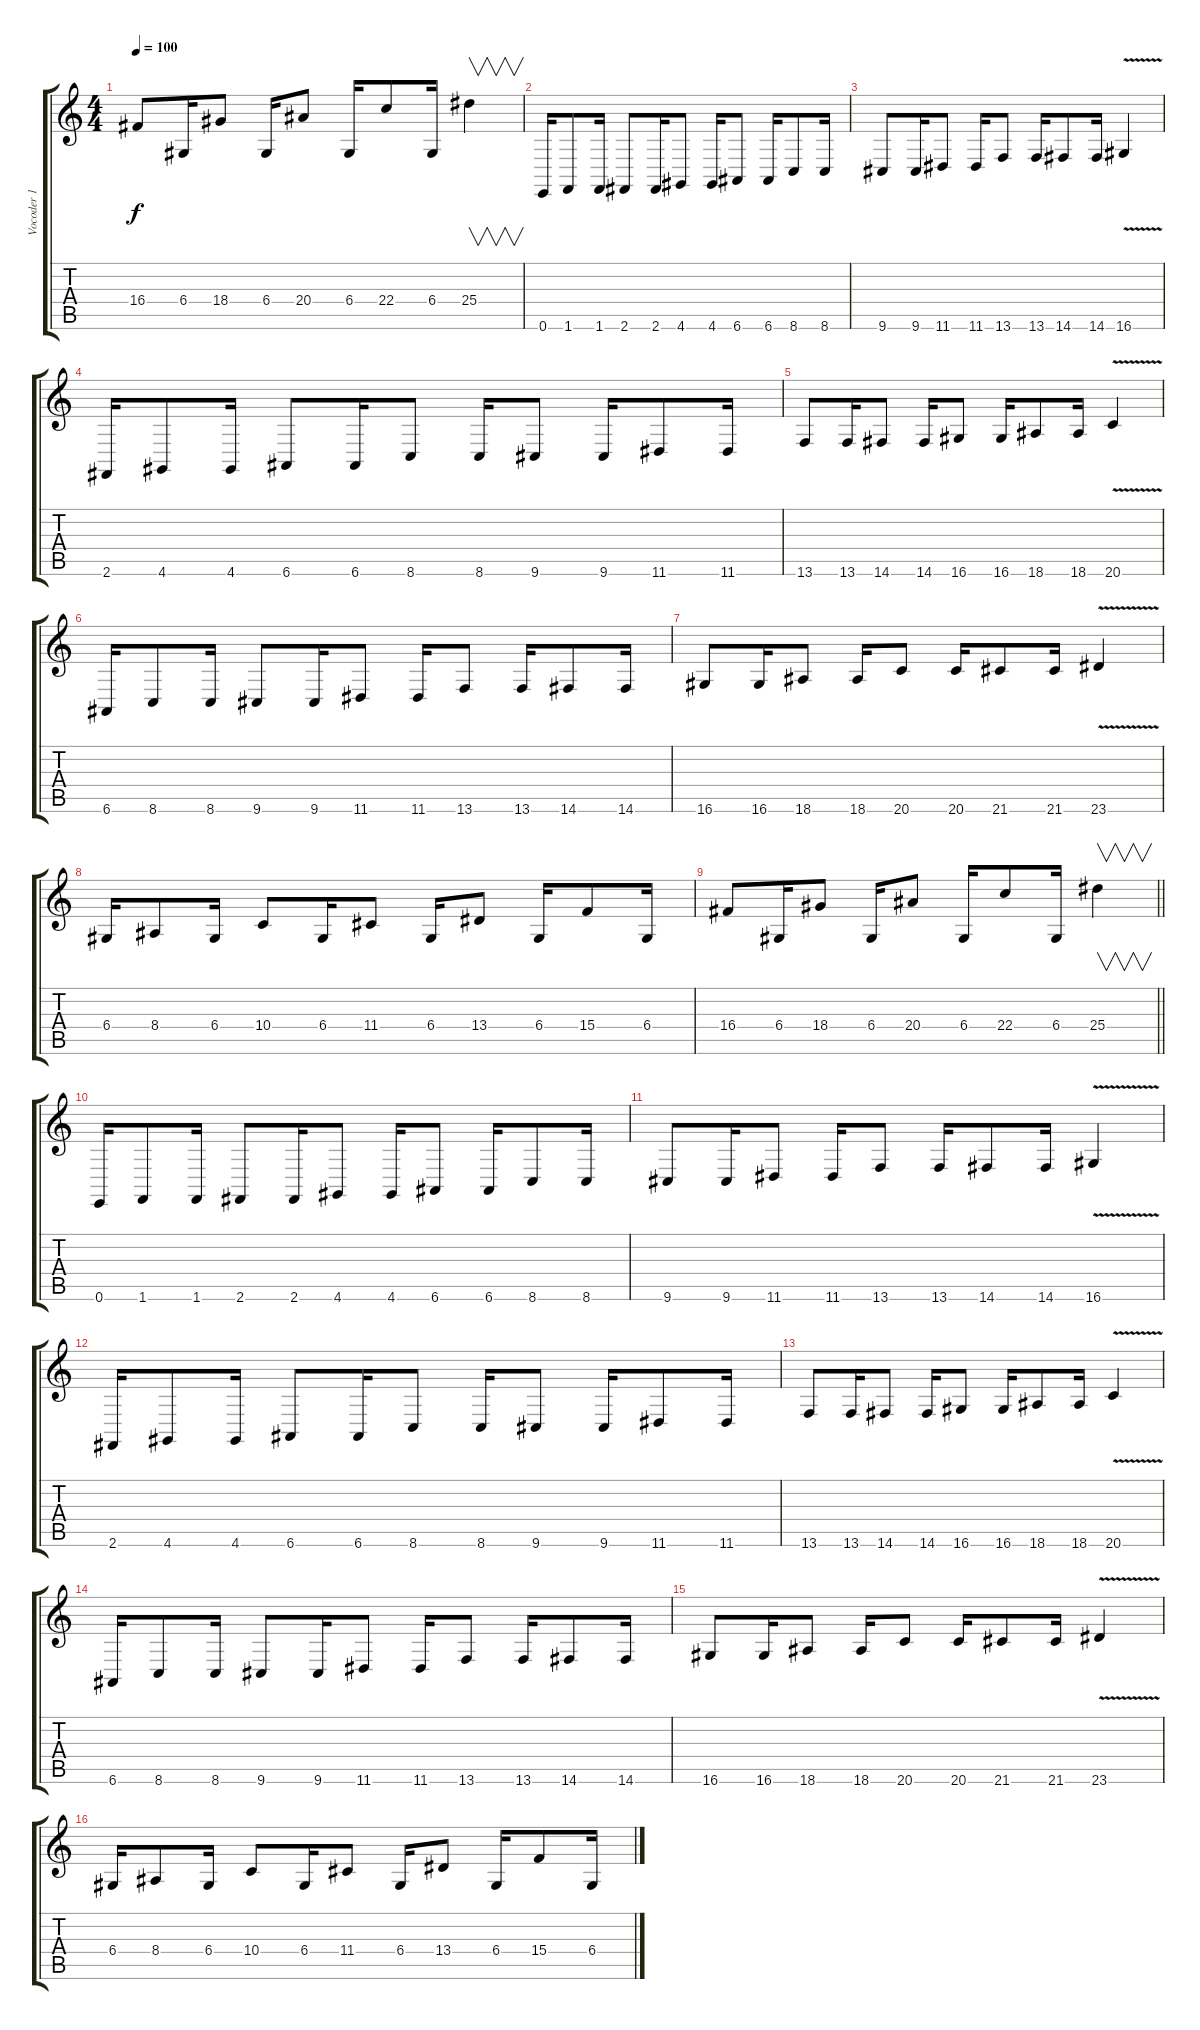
\track ("Vocoder 1" "Vocoder 1") {instrument lead2sawtooth}
\staff {score tabs}
\tuning (E4 B3 G3 D3 A2 E2) {hide}
\ts (4 4)
\tempo 100
\clef g2
\ks c
16.4.8{dy f} 6.4.16 18.4.8 6.4.16 20.4.8 6.4.16 22.4.8 6.4.16 25.4.4{v} |
0.6.16{balance 16} 1.6.8{balance 8} 1.6.16 2.6.8 2.6.16 4.6.8 4.6.16 6.6.8 6.6.16 8.6.8 8.6.16 |
9.6.8 9.6.16 11.6.8 11.6.16 13.6.8 13.6.16 14.6.8 14.6.16 16.6{v}.4 |
2.6.16{balance 0} 4.6.8{balance 8} 4.6.16 6.6.8 6.6.16 8.6.8 8.6.16 9.6.8 9.6.16 11.6.8 11.6.16 |
13.6.8 13.6.16 14.6.8 14.6.16 16.6.8 16.6.16 18.6.8 18.6.16 20.6{v}.4 |
6.6.16{balance 16} 8.6.8{balance 8} 8.6.16 9.6.8 9.6.16 11.6.8 11.6.16 13.6.8 13.6.16 14.6.8 14.6.16 |
16.6.8 16.6.16 18.6.8 18.6.16 20.6.8 20.6.16 21.6.8 21.6.16 23.6{v}.4 |
6.4.16{balance 0} 8.4.8{balance 8} 6.4.16 10.4.8 6.4.16 11.4.8 6.4.16 13.4.8 6.4.16 15.4.8 6.4.16 |
\barLineRight lightlight
16.4.8 6.4.16 18.4.8 6.4.16 20.4.8 6.4.16 22.4.8 6.4.16 25.4.4{v} |
\section ("" "")
0.6.16{balance 16} 1.6.8{balance 8} 1.6.16 2.6.8 2.6.16 4.6.8 4.6.16 6.6.8 6.6.16 8.6.8 8.6.16 |
9.6.8 9.6.16 11.6.8 11.6.16 13.6.8 13.6.16 14.6.8 14.6.16 16.6{v}.4 |
2.6.16{balance 0} 4.6.8{balance 8} 4.6.16 6.6.8 6.6.16 8.6.8 8.6.16 9.6.8 9.6.16 11.6.8 11.6.16 |
13.6.8 13.6.16 14.6.8 14.6.16 16.6.8 16.6.16 18.6.8 18.6.16 20.6{v}.4 |
6.6.16{balance 16} 8.6.8{balance 8} 8.6.16 9.6.8 9.6.16 11.6.8 11.6.16 13.6.8 13.6.16 14.6.8 14.6.16 |
16.6.8 16.6.16 18.6.8 18.6.16 20.6.8 20.6.16 21.6.8 21.6.16 23.6{v}.4 |
6.4.16{balance 0} 8.4.8{balance 8} 6.4.16 10.4.8 6.4.16 11.4.8 6.4.16 13.4.8 6.4.16 15.4.8 6.4.16
